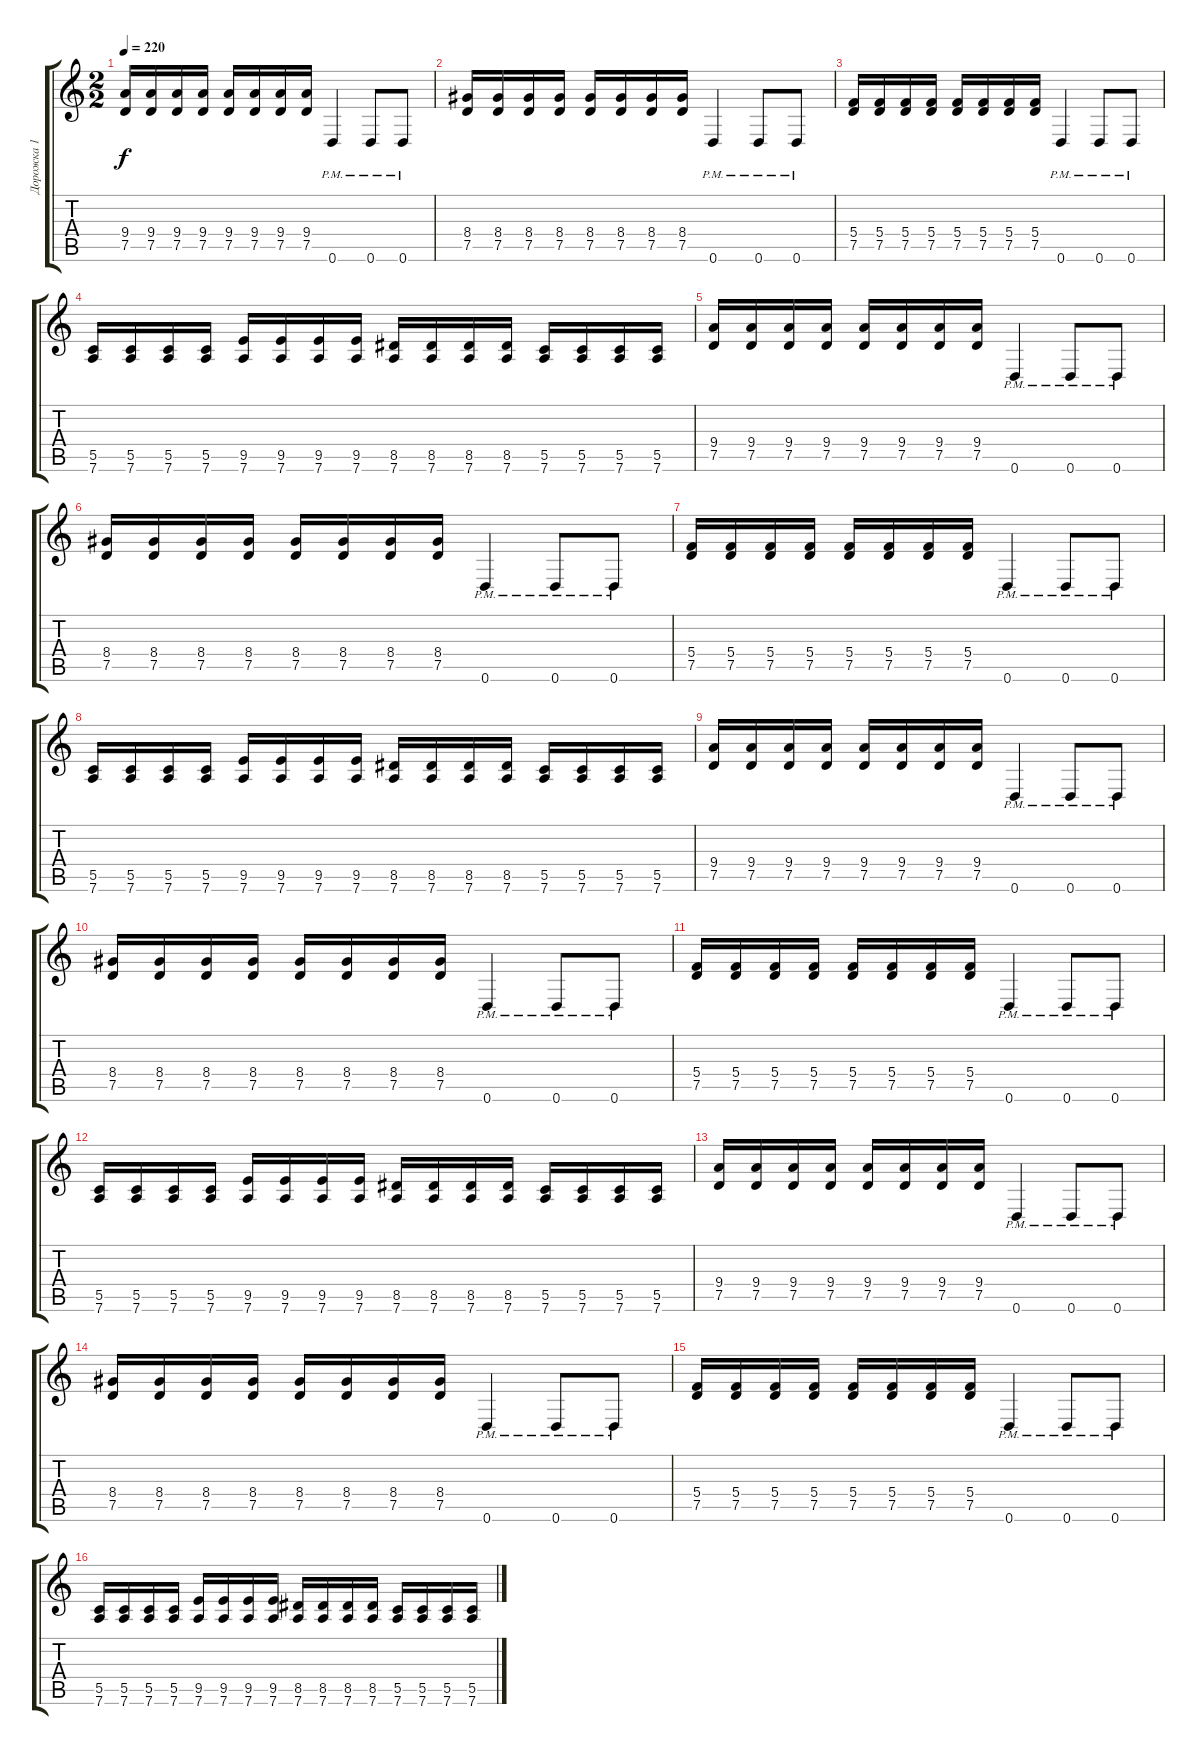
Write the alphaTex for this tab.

\track ("Дорожка 1" "Дорожка 1") {instrument distortionguitar}
\staff {score tabs}
\tuning (D4 A3 F3 C3 G2 D2) {hide}
\ts (2 2)
\tempo 220
\clef g2
\ks c
(9.4 7.5).16{dy f} (9.4 7.5).16 (9.4 7.5).16 (9.4 7.5).16 (9.4 7.5).16 (9.4 7.5).16 (9.4 7.5).16 (9.4 7.5).16 0.6{pm}.4 0.6{pm}.8 0.6{pm}.8 |
(8.4 7.5).16 (8.4 7.5).16 (8.4 7.5).16 (8.4 7.5).16 (8.4 7.5).16 (8.4 7.5).16 (8.4 7.5).16 (8.4 7.5).16 0.6{pm}.4 0.6{pm}.8 0.6{pm}.8 |
(5.4 7.5).16 (5.4 7.5).16 (5.4 7.5).16 (5.4 7.5).16 (5.4 7.5).16 (5.4 7.5).16 (5.4 7.5).16 (5.4 7.5).16 0.6{pm}.4 0.6{pm}.8 0.6{pm}.8 |
(5.5 7.6).16 (5.5 7.6).16 (5.5 7.6).16 (5.5 7.6).16 (9.5 7.6).16 (9.5 7.6).16 (9.5 7.6).16 (9.5 7.6).16 (8.5 7.6).16 (8.5 7.6).16 (8.5 7.6).16 (8.5 7.6).16 (5.5 7.6).16 (5.5 7.6).16 (5.5 7.6).16 (5.5 7.6).16 |
(9.4 7.5).16 (9.4 7.5).16 (9.4 7.5).16 (9.4 7.5).16 (9.4 7.5).16 (9.4 7.5).16 (9.4 7.5).16 (9.4 7.5).16 0.6{pm}.4 0.6{pm}.8 0.6{pm}.8 |
(8.4 7.5).16 (8.4 7.5).16 (8.4 7.5).16 (8.4 7.5).16 (8.4 7.5).16 (8.4 7.5).16 (8.4 7.5).16 (8.4 7.5).16 0.6{pm}.4 0.6{pm}.8 0.6{pm}.8 |
(5.4 7.5).16 (5.4 7.5).16 (5.4 7.5).16 (5.4 7.5).16 (5.4 7.5).16 (5.4 7.5).16 (5.4 7.5).16 (5.4 7.5).16 0.6{pm}.4 0.6{pm}.8 0.6{pm}.8 |
(5.5 7.6).16 (5.5 7.6).16 (5.5 7.6).16 (5.5 7.6).16 (9.5 7.6).16 (9.5 7.6).16 (9.5 7.6).16 (9.5 7.6).16 (8.5 7.6).16 (8.5 7.6).16 (8.5 7.6).16 (8.5 7.6).16 (5.5 7.6).16 (5.5 7.6).16 (5.5 7.6).16 (5.5 7.6).16 |
(9.4 7.5).16 (9.4 7.5).16 (9.4 7.5).16 (9.4 7.5).16 (9.4 7.5).16 (9.4 7.5).16 (9.4 7.5).16 (9.4 7.5).16 0.6{pm}.4 0.6{pm}.8 0.6{pm}.8 |
(8.4 7.5).16 (8.4 7.5).16 (8.4 7.5).16 (8.4 7.5).16 (8.4 7.5).16 (8.4 7.5).16 (8.4 7.5).16 (8.4 7.5).16 0.6{pm}.4 0.6{pm}.8 0.6{pm}.8 |
(5.4 7.5).16 (5.4 7.5).16 (5.4 7.5).16 (5.4 7.5).16 (5.4 7.5).16 (5.4 7.5).16 (5.4 7.5).16 (5.4 7.5).16 0.6{pm}.4 0.6{pm}.8 0.6{pm}.8 |
(5.5 7.6).16 (5.5 7.6).16 (5.5 7.6).16 (5.5 7.6).16 (9.5 7.6).16 (9.5 7.6).16 (9.5 7.6).16 (9.5 7.6).16 (8.5 7.6).16 (8.5 7.6).16 (8.5 7.6).16 (8.5 7.6).16 (5.5 7.6).16 (5.5 7.6).16 (5.5 7.6).16 (5.5 7.6).16 |
(9.4 7.5).16 (9.4 7.5).16 (9.4 7.5).16 (9.4 7.5).16 (9.4 7.5).16 (9.4 7.5).16 (9.4 7.5).16 (9.4 7.5).16 0.6{pm}.4 0.6{pm}.8 0.6{pm}.8 |
(8.4 7.5).16 (8.4 7.5).16 (8.4 7.5).16 (8.4 7.5).16 (8.4 7.5).16 (8.4 7.5).16 (8.4 7.5).16 (8.4 7.5).16 0.6{pm}.4 0.6{pm}.8 0.6{pm}.8 |
(5.4 7.5).16 (5.4 7.5).16 (5.4 7.5).16 (5.4 7.5).16 (5.4 7.5).16 (5.4 7.5).16 (5.4 7.5).16 (5.4 7.5).16 0.6{pm}.4 0.6{pm}.8 0.6{pm}.8 |
(5.5 7.6).16 (5.5 7.6).16 (5.5 7.6).16 (5.5 7.6).16 (9.5 7.6).16 (9.5 7.6).16 (9.5 7.6).16 (9.5 7.6).16 (8.5 7.6).16 (8.5 7.6).16 (8.5 7.6).16 (8.5 7.6).16 (5.5 7.6).16 (5.5 7.6).16 (5.5 7.6).16 (5.5 7.6).16
